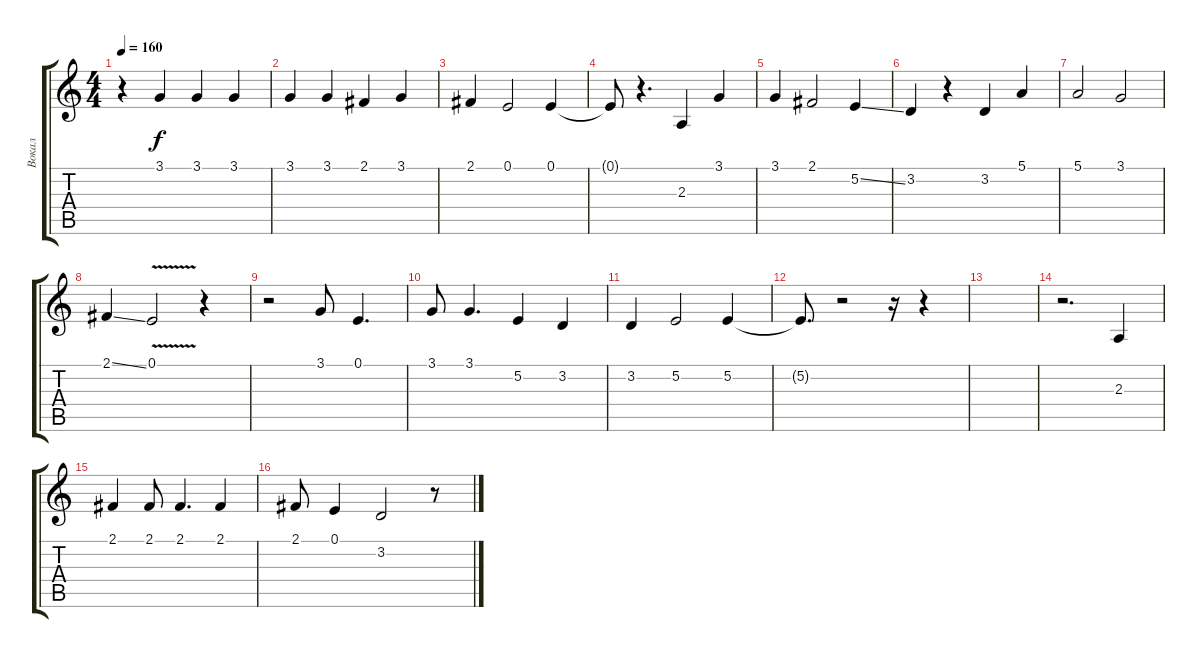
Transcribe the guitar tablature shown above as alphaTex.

\track ("Вокал" "Вокал") {instrument tuba}
\staff {score tabs}
\tuning (E4 B3 G3 D3 A2 E2) {hide}
\ts (4 4)
\tempo 160
\clef g2
\ks c
r.4{dy f} 3.1.4 3.1.4 3.1.4 |
3.1.4 3.1.4 2.1.4 3.1.4 |
2.1.4 0.1.2 0.1.4 |
0.1{t}.8 r.4{d} 2.3.4 3.1.4 |
3.1.4 2.1.2 5.2{ss}.4 |
3.2.4 r.4 3.2.4 5.1.4 |
5.1.2 3.1.2 |
2.1{ss}.4 0.1{v}.2 r.4 |
r.2 3.1.8 0.1.4{d} |
3.1.8 3.1.4{d} 5.2.4 3.2.4 |
3.2.4 5.2.2 5.2.4 |
5.2{t}.8{d} r.2 r.16 r.4 |
|
r.2{d} 2.3.4 |
2.1.4 2.1.8 2.1.4{d} 2.1.4 |
2.1.8 0.1.4 3.2.2 r.8
